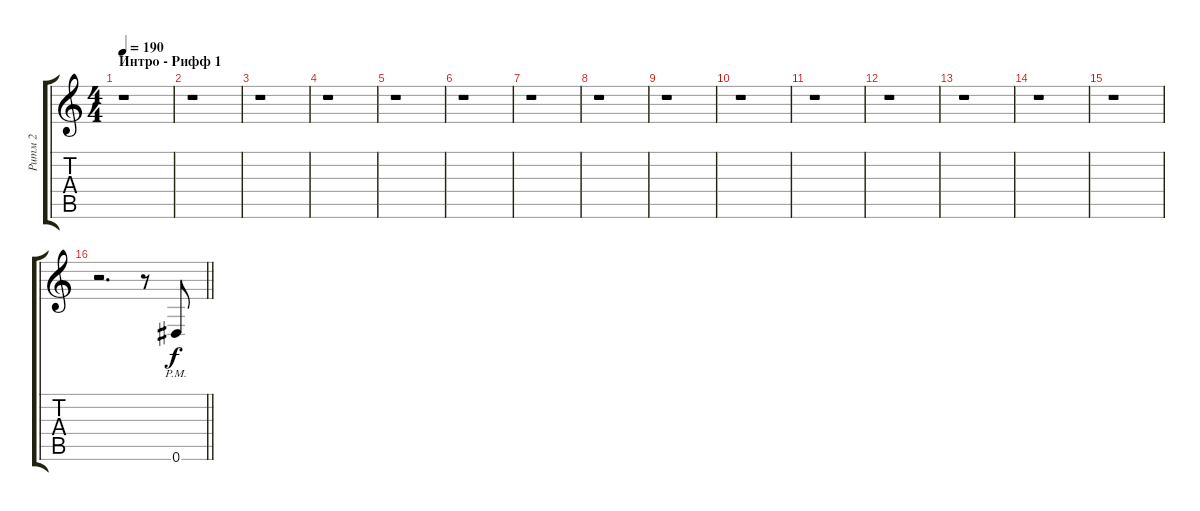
\track ("Ритм 2" "Ритм 2") {instrument distortionguitar}
\staff {score tabs}
\tuning (Eb4 Bb3 Gb3 Db3 Ab2 Eb2) {hide}
\ts (4 4)
\section ("" "Интро - Рифф 1")
\tempo 190
\clef g2
\ks c
r.1{dy f instrument distortionguitar} |
r.1 |
r.1 |
r.1 |
r.1 |
r.1 |
r.1 |
r.1 |
r.1 |
r.1 |
r.1 |
r.1 |
r.1 |
r.1 |
r.1 |
\barLineRight lightlight
r.2{d} r.8 0.6{pm}.8
